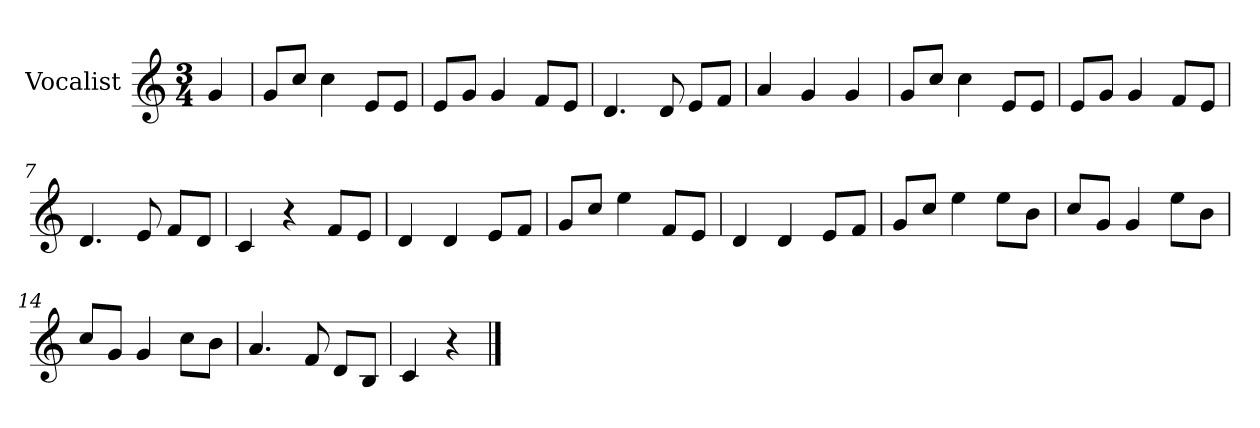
**kern
*part1
*staff1
*I"Vocalist
*k[]
*C:
*M3/4
=
4g
=1
8gL
8ccJ
4cc
8eL
8eJ
=2
8eL
8gJ
4g
8fL
8eJ
=3
4.d
8d
8eL
8fJ
=4
4a
4g
4g
=5
8gL
8ccJ
4cc
8eL
8eJ
=6
8eL
8gJ
4g
8fL
8eJ
=7
4.d
8e
8fL
8dJ
=8
4c
4r
8fL
8eJ
=9
4d
4d
8eL
8fJ
=10
8gL
8ccJ
4ee
8fL
8eJ
=11
4d
4d
8eL
8fJ
=12
8gL
8ccJ
4ee
8eeL
8bJ
=13
8ccL
8gJ
4g
8eeL
8bJ
=14
8ccL
8gJ
4g
8ccL
8bJ
=15
4.a
8f
8dL
8BJ
=16
4c
4r
==
*-
